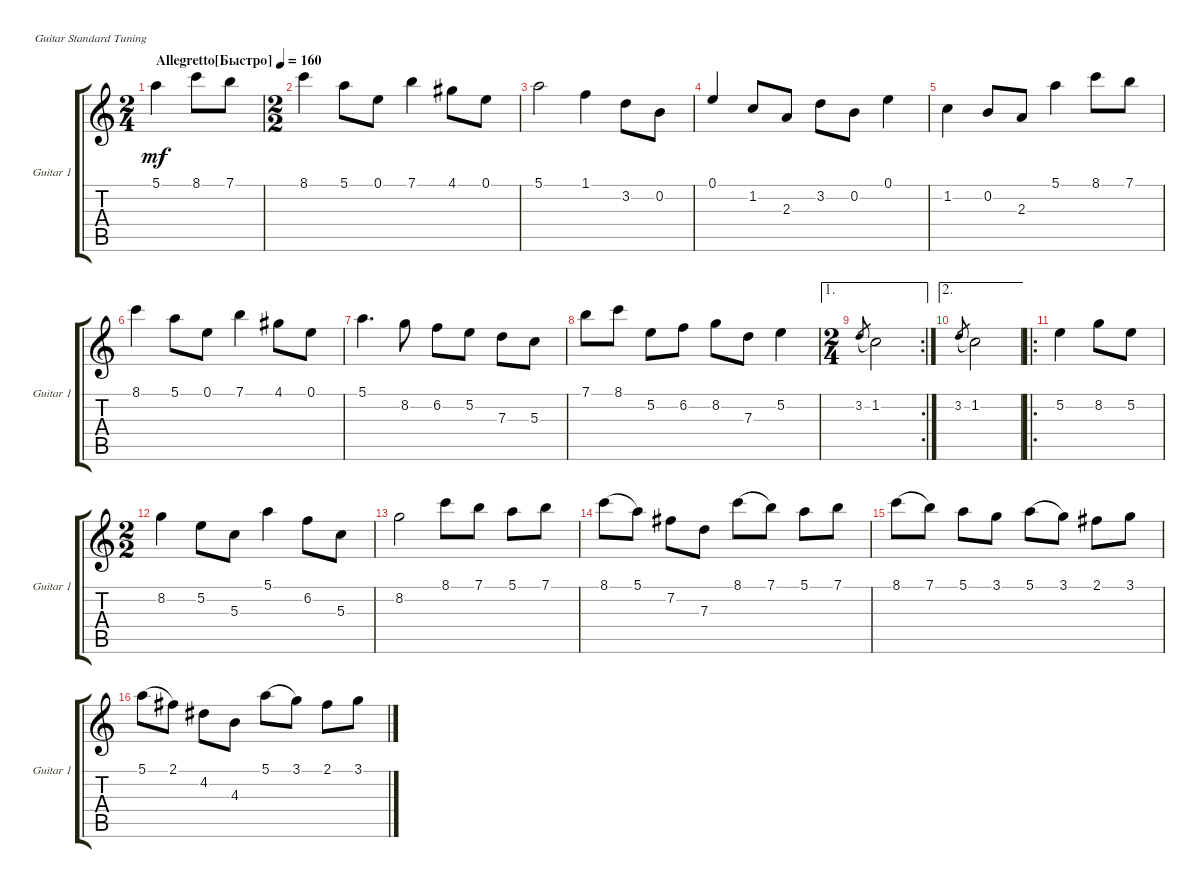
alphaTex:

\defaultSystemsLayout 4
\bracketExtendMode groupsimilarinstruments
\useSystemSignSeparator
\singleTrackTrackNamePolicy allsystems
\multiTrackTrackNamePolicy allsystems
\firstSystemTrackNameOrientation horizontal
\otherSystemsTrackNameOrientation horizontal
\track ("Guitar 1" "Guitar 1") {instrument acousticguitarsteel}
\staff {score tabs}
\tuning (E4 B3 G3 D3 A2 E2)
\ts (2 4)
\tempo (160 "Allegretto[Быстро]")
\clef g2
\ks c
5.1.4{dy mf instrument acousticguitarsteel} 8.1.8 7.1.8 |
\ts (2 2)
8.1.4 5.1.8 0.1.8 7.1.4 4.1.8 0.1.8 |
5.1.2 1.1.4 3.2.8 0.2.8 |
0.1.4 1.2.8{beam invert} 2.3.8 3.2.8 0.2.8 0.1.4 |
1.2.4 0.2.8 2.3.8 5.1.4 8.1.8 7.1.8 |
8.1.4 5.1.8 0.1.8 7.1.4 4.1.8 0.1.8 |
5.1.4{d} 8.2.8 6.2.8 5.2.8 7.3.8 5.3.8 |
7.1.8 8.1.8 5.2.8 6.2.8 8.2.8 7.3.8 5.2.4 |
\ae 1
\rc 2
\ts (2 4)
3.2.8{gr legatoorigin} 1.2.2 |
\ae 2
3.2.8{gr legatoorigin} 1.2.2 |
\ro
5.2.4 8.2.8 5.2.8 |
\ts (2 2)
8.2.4 5.2.8 5.3.8 5.1.4 6.2.8 5.3.8 |
8.2.2 8.1.8 7.1.8 5.1.8 7.1.8 |
8.1.8{legatoorigin} 5.1.8 7.2.8 7.3.8 8.1.8{legatoorigin} 7.1.8 5.1.8 7.1.8 |
8.1.8{legatoorigin} 7.1.8 5.1.8 3.1.8 5.1.8{legatoorigin} 3.1.8 2.1.8 3.1.8 |
5.1.8{legatoorigin} 2.1.8 4.2.8 4.3.8 5.1.8{legatoorigin} 3.1.8 2.1.8 3.1.8
